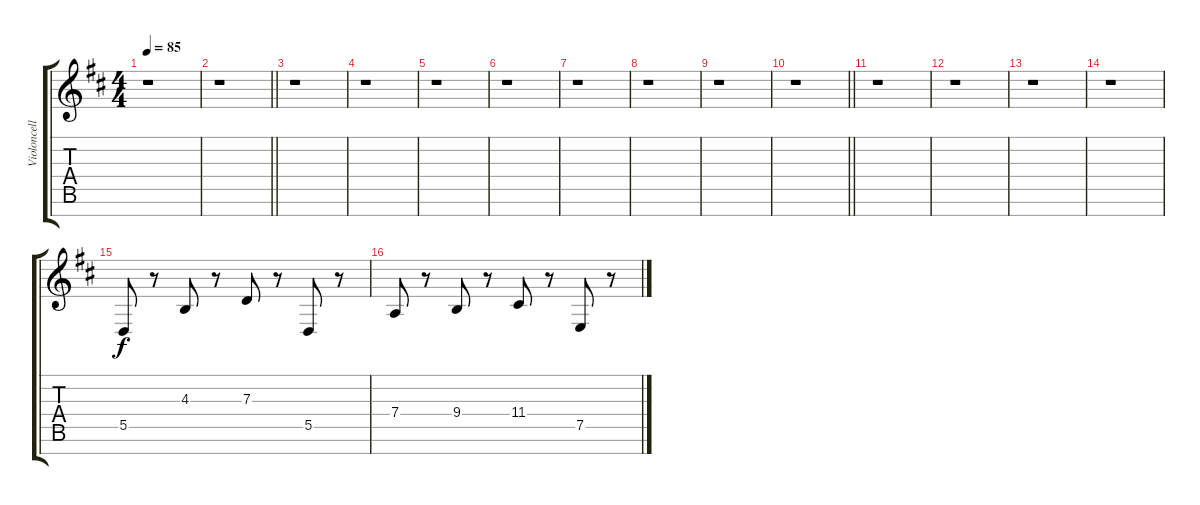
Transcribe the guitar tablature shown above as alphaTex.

\track ("Violoncelle 1" "Violoncell") {instrument cello}
\staff {score tabs}
\tuning (E4 B3 G3 D3 A2 E2 B1) {hide}
\ts (4 4)
\tempo 85
\clef g2
\ks bminor
r.1{dy f} |
\barLineRight lightlight
r.1 |
r.1 |
r.1 |
r.1 |
r.1 |
r.1 |
r.1 |
r.1 |
\barLineRight lightlight
r.1 |
r.1 |
r.1 |
r.1 |
r.1 |
5.5.8 r.8 4.3.8 r.8 7.3.8 r.8 5.5.8 r.8 |
7.4.8 r.8 9.4.8 r.8 11.4.8 r.8 7.5.8 r.8
